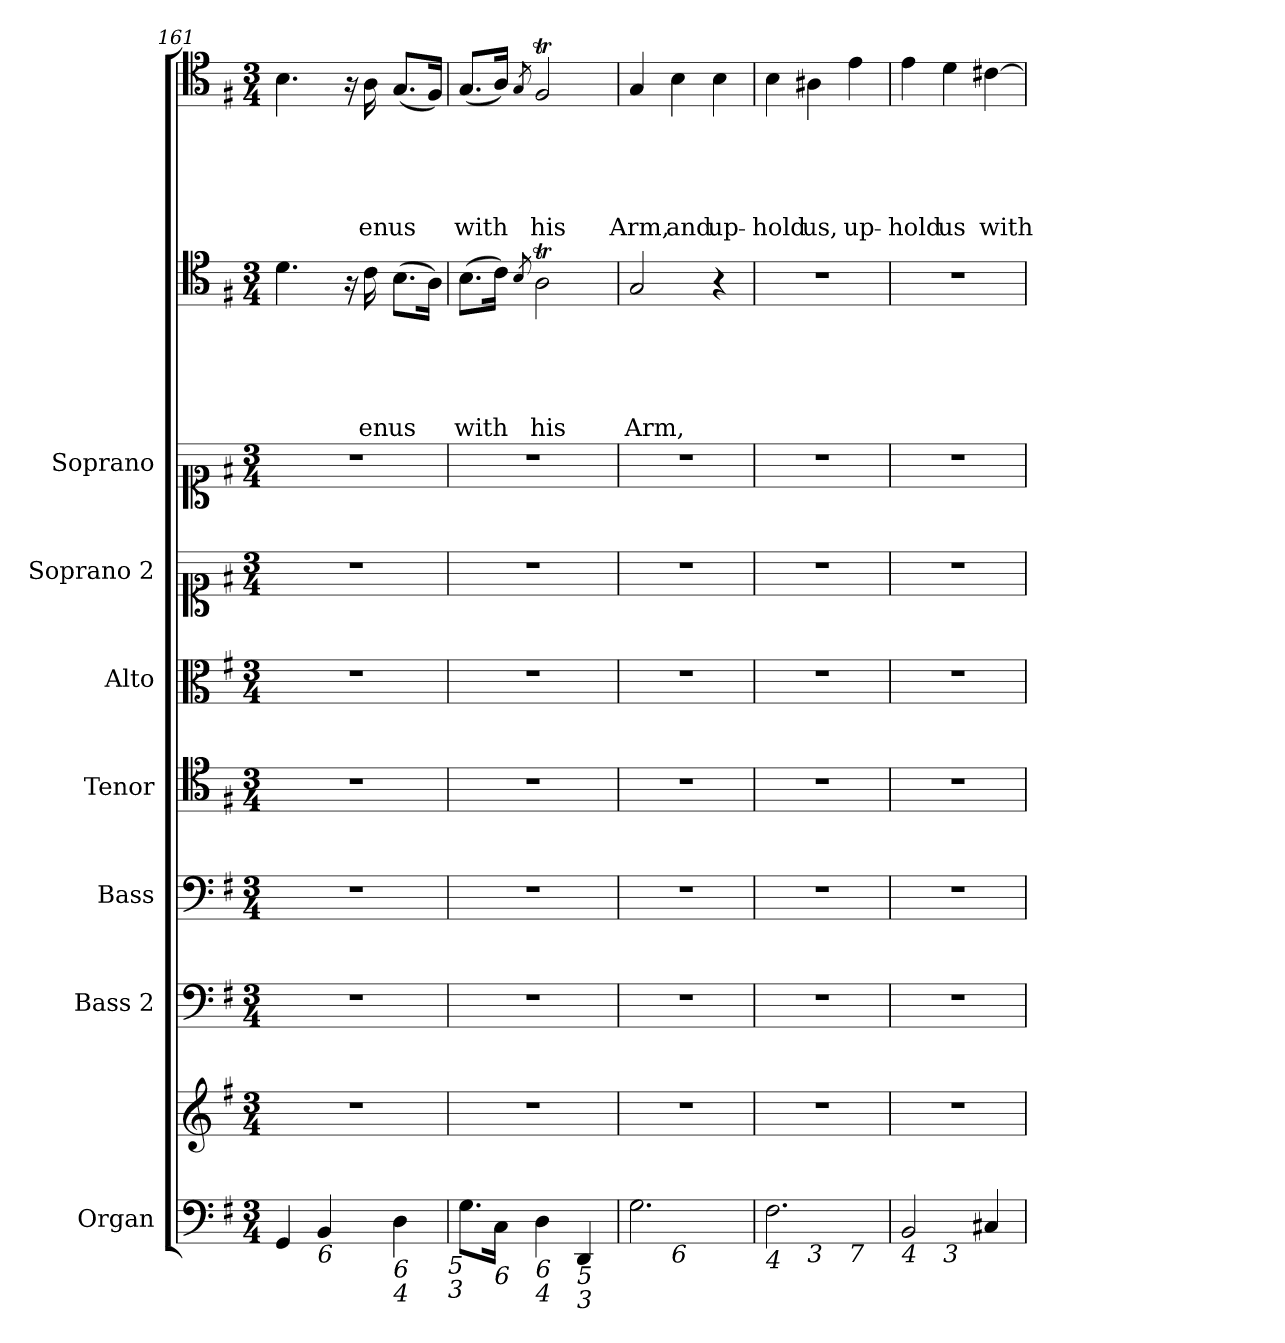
**kern	**kern	**kern	**kern	**kern	**kern	**kern	**kern	**kern	**text	**text	**text	**text	**text	**kern	**text	**text	**text	**text	**text
*part9	*part9	*part8	*part7	*part6	*part5	*part4	*part3	*part2	*part2	*part2	*part2	*part2	*part2	*part1	*part1	*part1	*part1	*part1	*part1
*staff10	*staff9	*staff8	*staff7	*staff6	*staff5	*staff4	*staff3	*staff2	*staff2	*staff2	*staff2	*staff2	*staff2	*staff1	*staff1	*staff1	*staff1	*staff1	*staff1
*I"Organ	*	*I"Bass 2	*I"Bass	*I"Tenor	*I"Alto	*I"Soprano 2	*I"Soprano	*	*	*	*	*	*	*	*	*	*	*	*
*I'Org.	*	*I'B	*I'B	*I'T	*I'A	*I'S	*I'S	*	*	*	*	*	*	*	*	*	*	*	*
*clefF4	*clefG2	*clefF4	*clefF4	*clefC4	*clefC3	*clefC1	*clefC1	*clefC4	*	*	*	*	*	*clefC4	*	*	*	*	*
*k[f#]	*k[f#]	*k[f#]	*k[f#]	*k[f#]	*k[f#]	*k[f#]	*k[f#]	*k[f#]	*	*	*	*	*	*k[f#]	*	*	*	*	*
*G:	*G:	*G:	*G:	*G:	*G:	*G:	*G:	*G:	*	*	*	*	*	*G:	*	*	*	*	*
*M3/4	*M3/4	*M3/4	*M3/4	*M3/4	*M3/4	*M3/4	*M3/4	*M3/4	*	*	*	*	*	*M3/4	*	*	*	*	*
=161	=161	=161	=161	=161	=161	=161	=161	=161	=161	=161	=161	=161	=161	=161	=161	=161	=161	=161	=161
4GG/	2.r	2.r	2.r	2.r	2.r	2.r	2.r	4.d\	.	.	.	.	.	4.B\	.	.	.	.	.
!LO:TX:b:i:t=6	!	!	!	!	!	!	!	!	!	!	!	!	!	!	!	!	!	!	!
4BB/	.	.	.	.	.	.	.	.	.	.	.	.	.	.	.	.	.	.	.
.	.	.	.	.	.	.	.	16r	.	.	.	.	.	16r	.	.	.	.	.
!	!	!	!	!	!	!	!	!	!	!	!	!	!LO:LY:b	!	!	!	!	!	!LO:LY:b
.	.	.	.	.	.	.	.	16c\	.	.	.	.	-en	16A\	.	.	.	.	-en
!LO:TX:b:i:t=6	!	!	!	!	!	!	!	!	!	!	!	!	!	!	!	!	!	!	!
!LO:TX:b:i:t=4	!	!	!	!	!	!	!	!	!	!	!	!	!	!	!	!	!	!	!
!	!	!	!	!	!	!	!	!	!	!	!	!	!LO:LY:b	!	!	!	!	!	!LO:LY:b
4D\	.	.	.	.	.	.	.	(>8.B\L	.	.	.	.	us	(<8.G/L	.	.	.	.	us
.	.	.	.	.	.	.	.	16A\Jk)	.	.	.	.	.	16F#/Jk)	.	.	.	.	.
!LO:TX:b:i:t=5	!	!	!	!	!	!	!	!	!	!	!	!	!	!	!	!	!	!	!
!LO:TX:b:i:t=3	!	!	!	!	!	!	!	!	!	!	!	!	!	!	!	!	!	!	!
!!LO:LB:g=z
=162	=162	=162	=162	=162	=162	=162	=162	=162	=162	=162	=162	=162	=162	=162	=162	=162	=162	=162	=162
!	!	!	!	!	!	!	!	!	!	!	!	!	!LO:LY:b	!	!	!	!	!	!LO:LY:b
8.G\L	2.r	2.r	2.r	2.r	2.r	2.r	2.r	(>8.B\L	.	.	.	.	with	(<8.G/L	.	.	.	.	with
!LO:TX:b:i:t=6	!	!	!	!	!	!	!	!	!	!	!	!	!	!	!	!	!	!	!
16C\Jk	.	.	.	.	.	.	.	16c\Jk)	.	.	.	.	.	16A/Jk)	.	.	.	.	.
.	.	.	.	.	.	.	.	8qB/	.	.	.	.	.	8qG/	.	.	.	.	.
!LO:TX:b:i:t=6	!	!	!	!	!	!	!	!	!	!	!	!	!	!	!	!	!	!	!
!LO:TX:b:i:t=4	!	!	!	!	!	!	!	!	!	!	!	!	!	!	!	!	!	!	!
!	!	!	!	!	!	!	!	!	!	!	!	!	!LO:LY:b	!	!	!	!	!	!LO:LY:b
4D\	.	.	.	.	.	.	.	2AT\	.	.	.	.	his	2F#t/	.	.	.	.	his
!LO:TX:b:i:t=5	!	!	!	!	!	!	!	!	!	!	!	!	!	!	!	!	!	!	!
!LO:TX:b:i:t=3	!	!	!	!	!	!	!	!	!	!	!	!	!	!	!	!	!	!	!
4DD/	.	.	.	.	.	.	.	.	.	.	.	.	.	.	.	.	.	.	.
=163	=163	=163	=163	=163	=163	=163	=163	=163	=163	=163	=163	=163	=163	=163	=163	=163	=163	=163	=163
!	!	!	!	!	!	!	!	!	!	!	!	!	!LO:LY:b	!	!	!	!	!	!LO:LY:b
*^	*	*	*	*	*	*	*	*	*	*	*	*	*	*	*	*	*	*	*
2.G\	4ryy	2.r	2.r	2.r	2.r	2.r	2.r	2.r	2G/	.	.	.	.	Arm,	4G/	.	.	.	.	Arm,
!	!LO:TX:b:i:t=6	!	!	!	!	!	!	!	!	!	!	!	!	!	!	!	!	!	!	!
!	!	!	!	!	!	!	!	!	!	!	!	!	!	!	!	!	!	!	!	!LO:LY:b
.	2ryy	.	.	.	.	.	.	.	.	.	.	.	.	.	4B\	.	.	.	.	and
!	!	!	!	!	!	!	!	!	!	!	!	!	!	!	!	!	!	!	!	!LO:LY:b
.	.	.	.	.	.	.	.	.	4r	.	.	.	.	.	4B\	.	.	.	.	up-
=164	=164	=164	=164	=164	=164	=164	=164	=164	=164	=164	=164	=164	=164	=164	=164	=164	=164	=164	=164	=164
!LO:TX:b:i:t=4	!	!	!	!	!	!	!	!	!	!	!	!	!	!	!	!	!	!	!	!
!	!	!	!	!	!	!	!	!	!	!	!	!	!	!	!	!	!	!	!	!LO:LY:b
*	*^	*	*	*	*	*	*	*	*	*	*	*	*	*	*	*	*	*	*	*
2.F#\	4ryy	2ryy	2.r	2.r	2.r	2.r	2.r	2.r	2.r	2.r	.	.	.	.	.	4B\	.	.	.	.	-hold
!	!LO:TX:b:i:t=3	!	!	!	!	!	!	!	!	!	!	!	!	!	!	!	!	!	!	!	!
!	!	!	!	!	!	!	!	!	!	!	!	!	!	!	!	!	!	!	!	!	!LO:LY:b
.	2ryy	.	.	.	.	.	.	.	.	.	.	.	.	.	.	4A#X\	.	.	.	.	us,
!	!	!LO:TX:b:i:t=7	!	!	!	!	!	!	!	!	!	!	!	!	!	!	!	!	!	!	!
!	!	!	!	!	!	!	!	!	!	!	!	!	!	!	!	!	!	!	!	!	!LO:LY:b
.	.	4ryy	.	.	.	.	.	.	.	.	.	.	.	.	.	4e\	.	.	.	.	up-
=165	=165	=165	=165	=165	=165	=165	=165	=165	=165	=165	=165	=165	=165	=165	=165	=165	=165	=165	=165	=165	=165
!LO:TX:b:i:t=4	!	!	!	!	!	!	!	!	!	!	!	!	!	!	!	!	!	!	!	!	!
!	!	!	!	!	!	!	!	!	!	!	!	!	!	!	!	!	!	!	!	!	!LO:LY:b
*	*v	*v	*	*	*	*	*	*	*	*	*	*	*	*	*	*	*	*	*	*	*
2BB/	4ryy	2.r	2.r	2.r	2.r	2.r	2.r	2.r	2.r	.	.	.	.	.	4e\	.	.	.	.	-hold
!	!LO:TX:b:i:t=3	!	!	!	!	!	!	!	!	!	!	!	!	!	!	!	!	!	!	!
!	!	!	!	!	!	!	!	!	!	!	!	!	!	!	!	!	!	!	!	!LO:LY:b
.	2ryy	.	.	.	.	.	.	.	.	.	.	.	.	.	4d\	.	.	.	.	us
!	!	!	!	!	!	!	!	!	!	!	!	!	!	!	!	!	!	!	!	!LO:LY:b
4C#X/	.	.	.	.	.	.	.	.	.	.	.	.	.	.	[4c#X\	.	.	.	.	with
*v	*v	*	*	*	*	*	*	*	*	*	*	*	*	*	*	*	*	*	*	*
=	=	=	=	=	=	=	=	=	=	=	=	=	=	=	=	=	=	=	=
*-	*-	*-	*-	*-	*-	*-	*-	*-	*-	*-	*-	*-	*-	*-	*-	*-	*-	*-	*-
